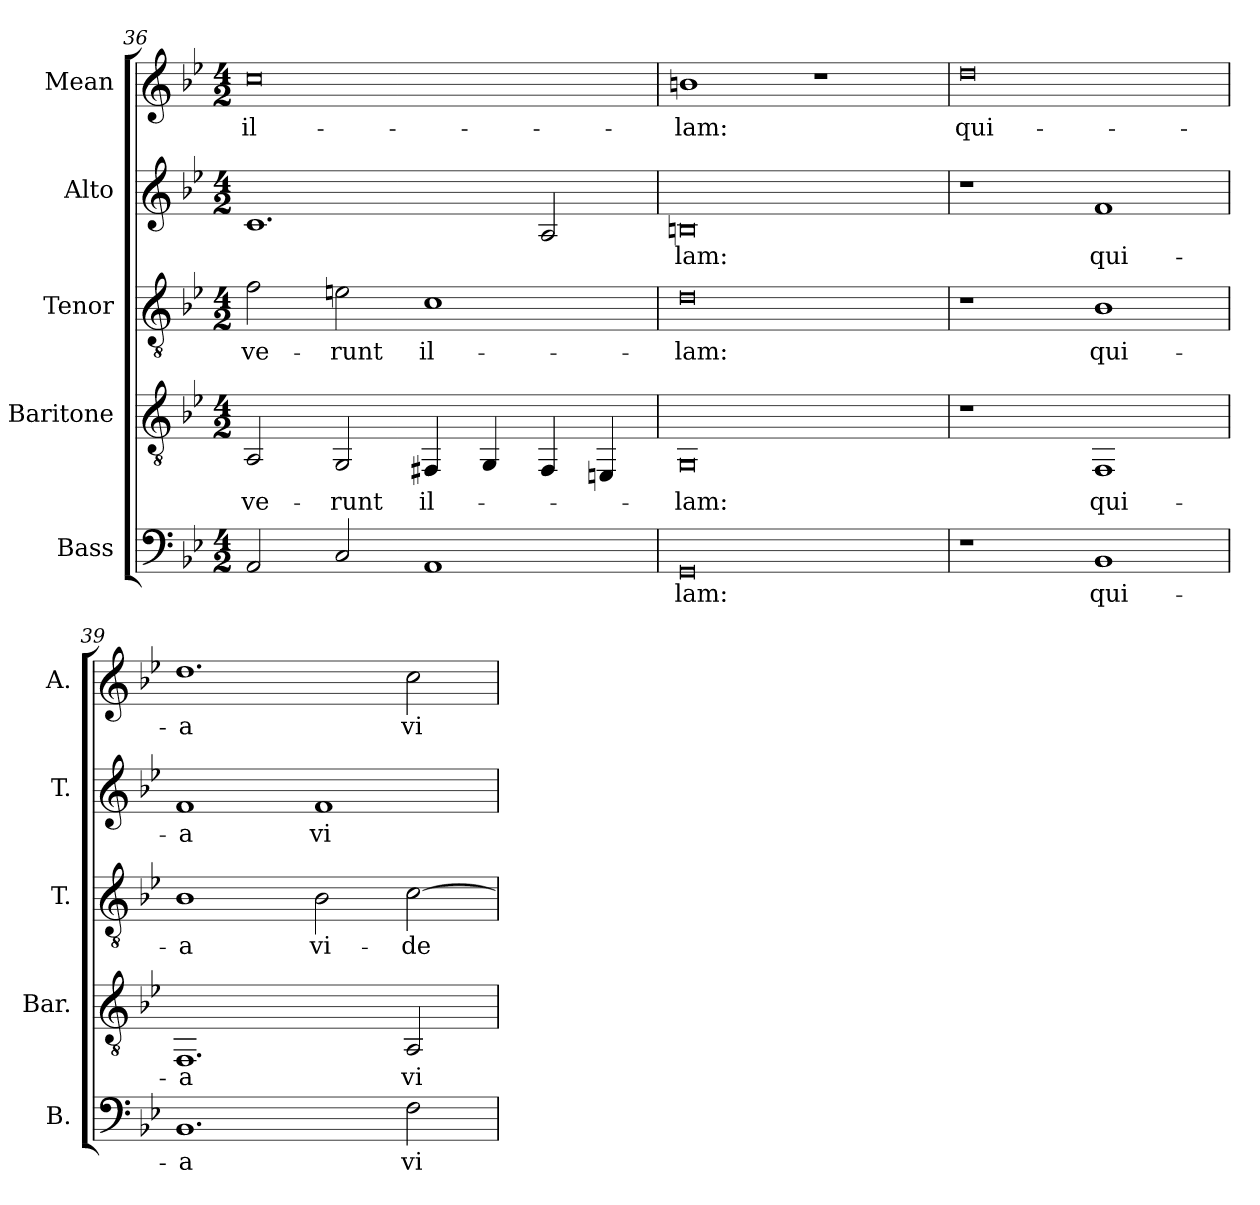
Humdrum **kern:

**kern	**text	**kern	**text	**kern	**text	**kern	**text	**kern	**text
*part5	*part5	*part4	*part4	*part3	*part3	*part2	*part2	*part1	*part1
*staff5	*staff5	*staff4	*staff4	*staff3	*staff3	*staff2	*staff2	*staff1	*staff1
*I"Bass	*	*I"Baritone	*	*I"Tenor	*	*I"Alto	*	*I"Mean	*
*I'B.	*	*I'Bar.	*	*I'T.	*	*I'T.	*	*I'A.	*
*clefF4	*	*clefGv2	*	*clefGv2	*	*clefG2	*	*clefG2	*
*	*	*	*	*ITrd7c12	*	*	*	*	*
*k[b-e-]	*	*k[b-e-]	*	*k[b-e-]	*	*k[b-e-]	*	*k[b-e-]	*
*B-:	*	*B-:	*	*B-:	*	*B-:	*	*B-:	*
*M4/2	*	*M4/2	*	*M4/2	*	*M4/2	*	*M4/2	*
=36	=36	=36	=36	=36	=36	=36	=36	=36	=36
!	!	!	!LO:LY:b:color=#000000	!	!	!	!	!	!
!	!	!	!	!	!LO:LY:b:color=#000000	!	!	!	!
!	!	!	!	!	!	!	!	!	!LO:LY:b:color=#000000
2AAi/	.	2AAi/	-ve-	2Fi\	-ve-	1.ci	.	0cci	il-
!	!	!	!LO:LY:b:color=#000000	!	!	!	!	!	!
!	!	!	!	!	!LO:LY:b:color=#000000	!	!	!	!
2Ci/	.	2GGi/	-runt	2Eni\	-runt	.	.	.	.
!	!	!	!LO:LY:b:color=#000000	!	!	!	!	!	!
!	!	!	!	!	!LO:LY:b:color=#000000	!	!	!	!
1AAi	.	4FF#Xi/	il-	1Ci	il-	.	.	.	.
.	.	4GGi/	.	.	.	.	.	.	.
.	.	4FF#i/	.	.	.	2Ai/	.	.	.
.	.	4EEni/	.	.	.	.	.	.	.
=37	=37	=37	=37	=37	=37	=37	=37	=37	=37
!	!LO:LY:b:color=#000000	!	!	!	!	!	!	!	!
!	!	!	!LO:LY:b:color=#000000	!	!	!	!	!	!
!	!	!	!	!	!LO:LY:b:color=#000000	!	!	!	!
!	!	!	!	!	!	!	!LO:LY:b:color=#000000	!	!
!	!	!	!	!	!	!	!	!	!LO:LY:b:color=#000000
0GGi	-lam:	0GGi	-lam:	0Di	-lam:	0Bni	-lam:	1bni	-lam:
.	.	.	.	.	.	.	.	1r	.
!!LO:LB:g=z
=38	=38	=38	=38	=38	=38	=38	=38	=38	=38
!	!	!	!	!	!	!	!	!	!LO:LY:b:color=#000000
1r	.	1r	.	1r	.	1r	.	0ddi	qui-
!	!LO:LY:b:color=#000000	!	!	!	!	!	!	!	!
!	!	!	!LO:LY:b:color=#000000	!	!	!	!	!	!
!	!	!	!	!	!LO:LY:b:color=#000000	!	!	!	!
!	!	!	!	!	!	!	!LO:LY:b:color=#000000	!	!
1BB-i	qui-	1FFi	qui-	1BB-i	qui-	1fi	qui-	.	.
=39	=39	=39	=39	=39	=39	=39	=39	=39	=39
!	!LO:LY:b:color=#000000	!	!	!	!	!	!	!	!
!	!	!	!LO:LY:b:color=#000000	!	!	!	!	!	!
!	!	!	!	!	!LO:LY:b:color=#000000	!	!	!	!
!	!	!	!	!	!	!	!LO:LY:b:color=#000000	!	!
!	!	!	!	!	!	!	!	!	!LO:LY:b:color=#000000
1.BB-i	-a	1.FFi	-a	1BB-i	-a	1fi	-a	1.ddi	-a
!	!	!	!	!	!LO:LY:b:color=#000000	!	!	!	!
!	!	!	!	!	!	!	!LO:LY:b:color=#000000	!	!
.	.	.	.	2BB-i\	vi-	1fi	vi-	.	.
!	!LO:LY:b:color=#000000	!	!	!	!	!	!	!	!
!	!	!	!LO:LY:b:color=#000000	!	!	!	!	!	!
!	!	!	!	!	!LO:LY:b:color=#000000	!	!	!	!
!	!	!	!	!	!	!	!	!	!LO:LY:b:color=#000000
2Fi\	vi-	2AAi/	vi-	[2Ci\	-de-	.	.	2cci\	vi-
=	=	=	=	=	=	=	=	=	=
*-	*-	*-	*-	*-	*-	*-	*-	*-	*-
